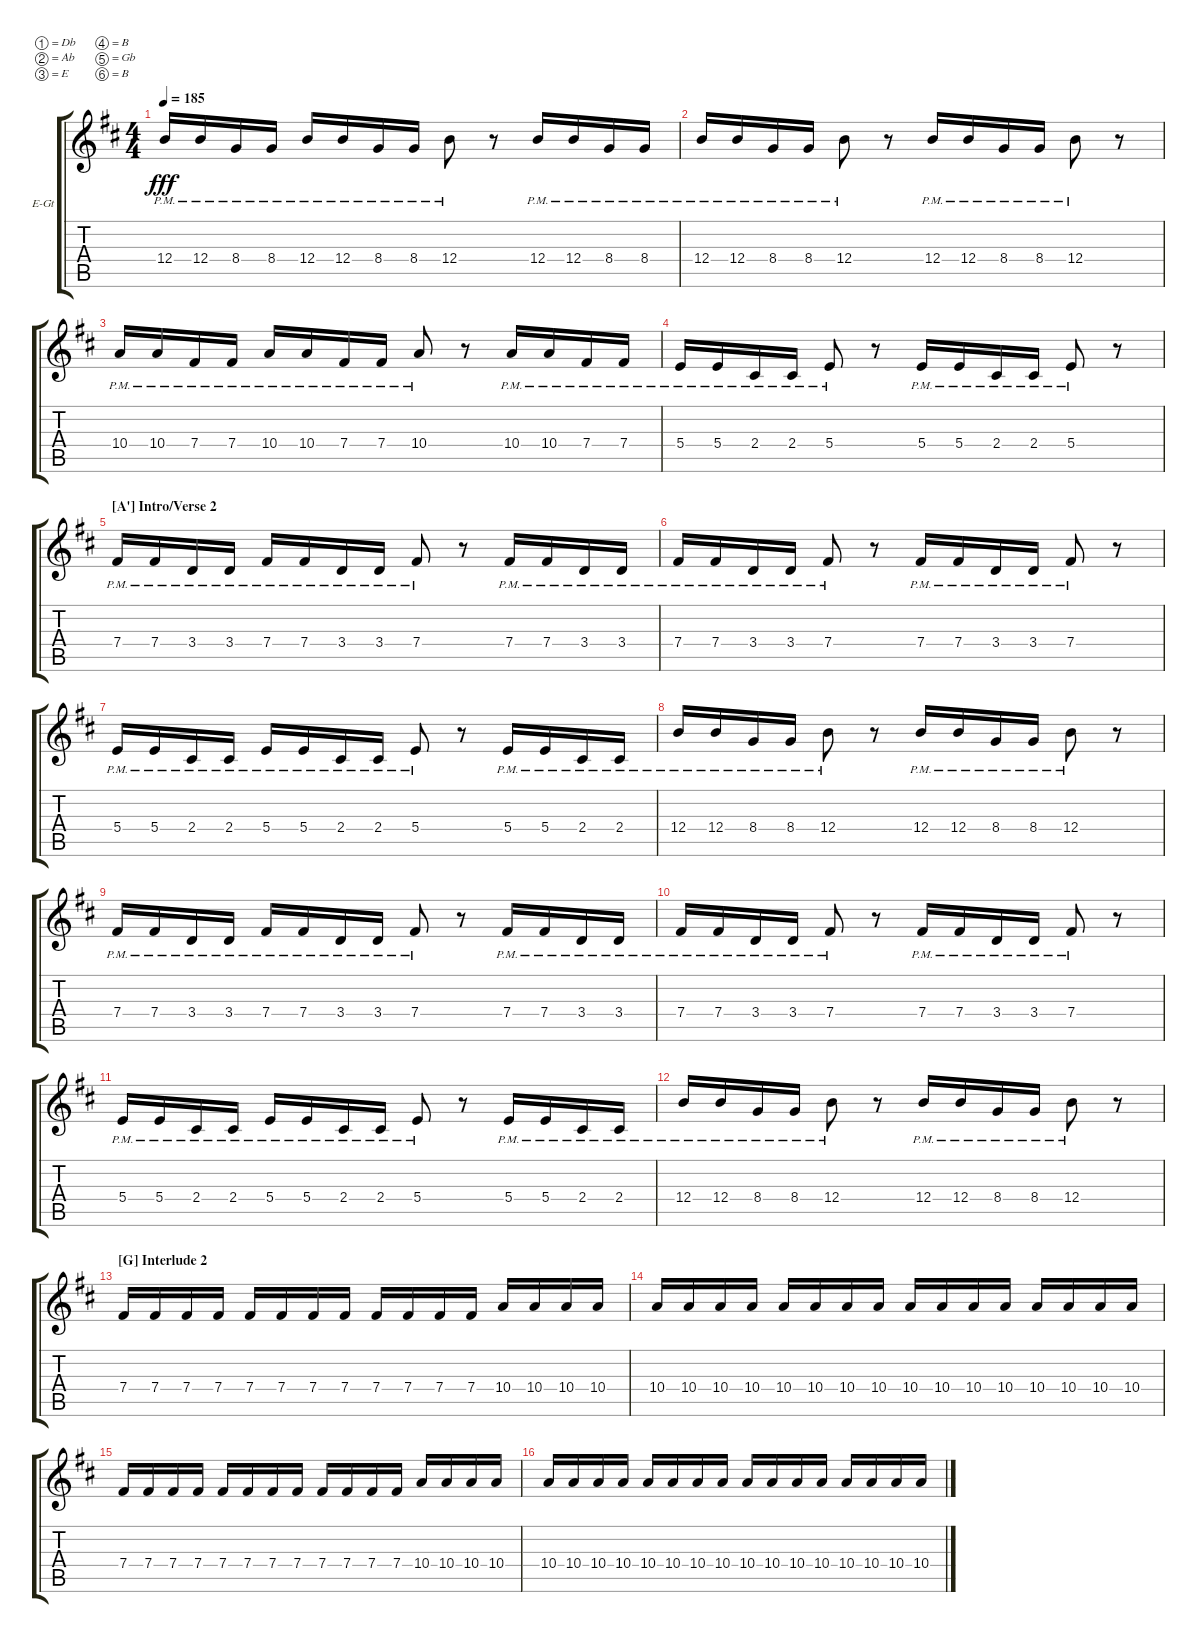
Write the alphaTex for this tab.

\defaultSystemsLayout 4
\bracketExtendMode groupsimilarinstruments
\firstSystemTrackNameOrientation horizontal
\otherSystemsTrackNameOrientation horizontal
\track ("Electric Guitar" "E-Gt") {instrument distortionguitar}
\staff {score tabs}
\tuning (Db4 Ab3 E3 B2 Gb2 B1)
\ts (4 4)
\tempo 185
\clef g2
\ks bminor
12.4{pm}.16{dy fff} 12.4{pm}.16 8.4{pm}.16 8.4{pm}.16 12.4{pm}.16 12.4{pm}.16 8.4{pm}.16 8.4{pm}.16 12.4{pm}.8 r.8 12.4{pm}.16 12.4{pm}.16 8.4{pm}.16 8.4{pm}.16 |
12.4{pm}.16 12.4{pm}.16 8.4{pm}.16 8.4{pm}.16 12.4{pm}.8 r.8 12.4{pm}.16 12.4{pm}.16 8.4{pm}.16 8.4{pm}.16 12.4{pm}.8 r.8 |
10.4{pm}.16 10.4{pm}.16 7.4{pm}.16 7.4{pm}.16 10.4{pm}.16 10.4{pm}.16 7.4{pm}.16 7.4{pm}.16 10.4{pm}.8 r.8 10.4{pm}.16 10.4{pm}.16 7.4{pm}.16 7.4{pm}.16 |
5.4{pm}.16 5.4{pm}.16 2.4{pm}.16 2.4{pm}.16 5.4{pm}.8 r.8 5.4{pm}.16 5.4{pm}.16 2.4{pm}.16 2.4{pm}.16 5.4{pm}.8 r.8 |
\section ("A'" "Intro/Verse 2")
7.4{pm}.16 7.4{pm}.16 3.4{pm}.16 3.4{pm}.16 7.4{pm}.16 7.4{pm}.16 3.4{pm}.16 3.4{pm}.16 7.4{pm}.8 r.8 7.4{pm}.16 7.4{pm}.16 3.4{pm}.16 3.4{pm}.16 |
7.4{pm}.16 7.4{pm}.16 3.4{pm}.16 3.4{pm}.16 7.4{pm}.8 r.8 7.4{pm}.16 7.4{pm}.16 3.4{pm}.16 3.4{pm}.16 7.4{pm}.8 r.8 |
5.4{pm}.16 5.4{pm}.16 2.4{pm}.16 2.4{pm}.16 5.4{pm}.16 5.4{pm}.16 2.4{pm}.16 2.4{pm}.16 5.4{pm}.8 r.8 5.4{pm}.16 5.4{pm}.16 2.4{pm}.16 2.4{pm}.16 |
12.4{pm}.16 12.4{pm}.16 8.4{pm}.16 8.4{pm}.16 12.4{pm}.8 r.8 12.4{pm}.16 12.4{pm}.16 8.4{pm}.16 8.4{pm}.16 12.4{pm}.8 r.8 |
7.4{pm}.16 7.4{pm}.16 3.4{pm}.16 3.4{pm}.16 7.4{pm}.16 7.4{pm}.16 3.4{pm}.16 3.4{pm}.16 7.4{pm}.8 r.8 7.4{pm}.16 7.4{pm}.16 3.4{pm}.16 3.4{pm}.16 |
7.4{pm}.16 7.4{pm}.16 3.4{pm}.16 3.4{pm}.16 7.4{pm}.8 r.8 7.4{pm}.16 7.4{pm}.16 3.4{pm}.16 3.4{pm}.16 7.4{pm}.8 r.8 |
5.4{pm}.16 5.4{pm}.16 2.4{pm}.16 2.4{pm}.16 5.4{pm}.16 5.4{pm}.16 2.4{pm}.16 2.4{pm}.16 5.4{pm}.8 r.8 5.4{pm}.16 5.4{pm}.16 2.4{pm}.16 2.4{pm}.16 |
12.4{pm}.16 12.4{pm}.16 8.4{pm}.16 8.4{pm}.16 12.4{pm}.8 r.8 12.4{pm}.16 12.4{pm}.16 8.4{pm}.16 8.4{pm}.16 12.4{pm}.8 r.8 |
\section ("G" "Interlude 2")
7.4.16 7.4.16 7.4.16 7.4.16 7.4.16 7.4.16 7.4.16 7.4.16 7.4.16 7.4.16 7.4.16 7.4.16 10.4.16 10.4.16 10.4.16 10.4.16 |
10.4.16 10.4.16 10.4.16 10.4.16 10.4.16 10.4.16 10.4.16 10.4.16 10.4.16 10.4.16 10.4.16 10.4.16 10.4.16 10.4.16 10.4.16 10.4.16 |
7.4.16 7.4.16 7.4.16 7.4.16 7.4.16 7.4.16 7.4.16 7.4.16 7.4.16 7.4.16 7.4.16 7.4.16 10.4.16 10.4.16 10.4.16 10.4.16 |
10.4.16 10.4.16 10.4.16 10.4.16 10.4.16 10.4.16 10.4.16 10.4.16 10.4.16 10.4.16 10.4.16 10.4.16 10.4.16 10.4.16 10.4.16 10.4.16
